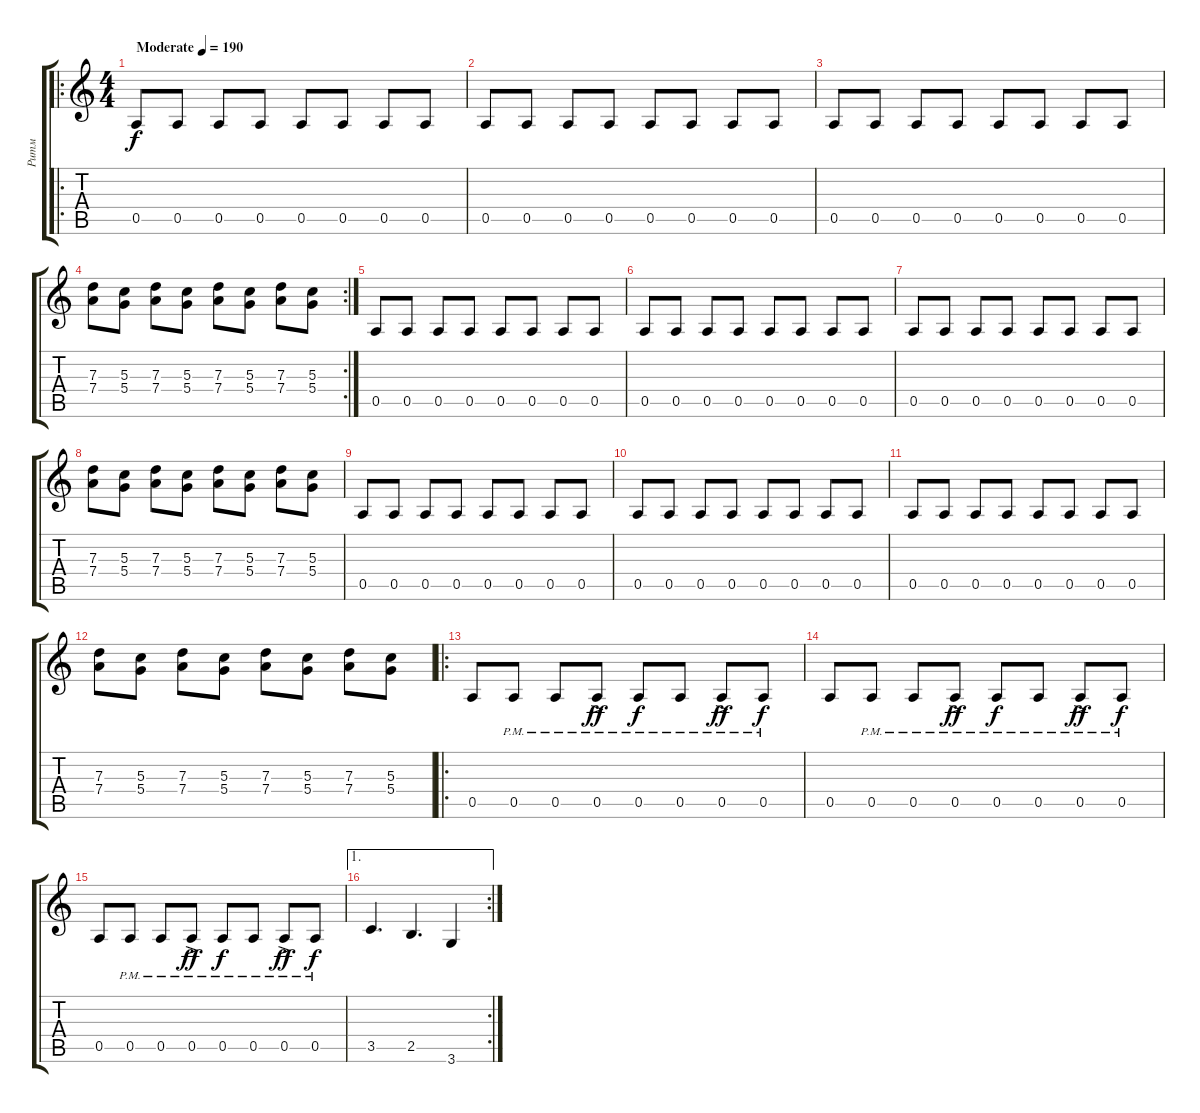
\track ("Ритм" "Ритм") {instrument distortionguitar}
\staff {score tabs}
\tuning (E4 B3 G3 D3 A2 E2) {hide}
\ro
\ts (4 4)
\tempo (190 "Moderate")
\clef g2
\ks c
0.5.8{dy f instrument distortionguitar} 0.5.8 0.5.8 0.5.8 0.5.8 0.5.8 0.5.8 0.5.8 |
0.5.8 0.5.8 0.5.8 0.5.8 0.5.8 0.5.8 0.5.8 0.5.8 |
0.5.8 0.5.8 0.5.8 0.5.8 0.5.8 0.5.8 0.5.8 0.5.8 |
\rc 2
(7.3 7.4).8 (5.3 5.4).8 (7.3 7.4).8 (5.3 5.4).8 (7.3 7.4).8 (5.3 5.4).8 (7.3 7.4).8 (5.3 5.4).8 |
0.5.8 0.5.8 0.5.8 0.5.8 0.5.8 0.5.8 0.5.8 0.5.8 |
0.5.8 0.5.8 0.5.8 0.5.8 0.5.8 0.5.8 0.5.8 0.5.8 |
0.5.8 0.5.8 0.5.8 0.5.8 0.5.8 0.5.8 0.5.8 0.5.8 |
(7.3 7.4).8 (5.3 5.4).8 (7.3 7.4).8 (5.3 5.4).8 (7.3 7.4).8 (5.3 5.4).8 (7.3 7.4).8 (5.3 5.4).8 |
0.5.8 0.5.8 0.5.8 0.5.8 0.5.8 0.5.8 0.5.8 0.5.8 |
0.5.8 0.5.8 0.5.8 0.5.8 0.5.8 0.5.8 0.5.8 0.5.8 |
0.5.8 0.5.8 0.5.8 0.5.8 0.5.8 0.5.8 0.5.8 0.5.8 |
(7.3 7.4).8 (5.3 5.4).8 (7.3 7.4).8 (5.3 5.4).8 (7.3 7.4).8 (5.3 5.4).8 (7.3 7.4).8 (5.3 5.4).8 |
\ro
0.5.8 0.5{pm}.8 0.5{pm}.8 0.5{ac pm}.8{dy ff} 0.5{pm}.8{dy f} 0.5{pm}.8 0.5{ac pm}.8{dy ff} 0.5{pm}.8{dy f} |
0.5.8 0.5{pm}.8 0.5{pm}.8 0.5{ac pm}.8{dy ff} 0.5{pm}.8{dy f} 0.5{pm}.8 0.5{ac pm}.8{dy ff} 0.5{pm}.8{dy f} |
0.5.8 0.5{pm}.8 0.5{pm}.8 0.5{ac pm}.8{dy ff} 0.5{pm}.8{dy f} 0.5{pm}.8 0.5{ac pm}.8{dy ff} 0.5{pm}.8{dy f} |
\ae 1
\rc 2
3.5.4{d} 2.5.4{d} 3.6.4
